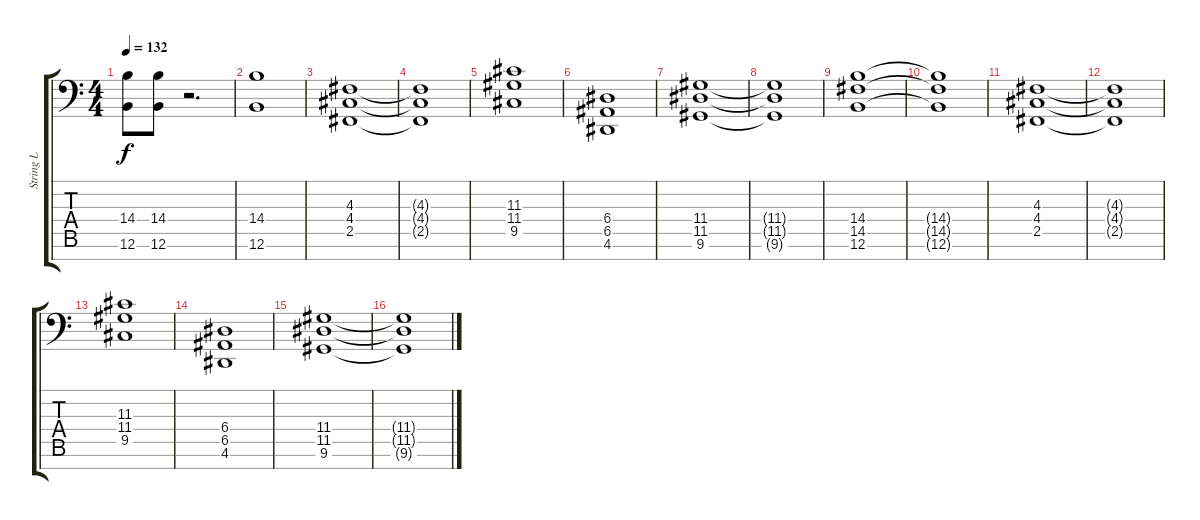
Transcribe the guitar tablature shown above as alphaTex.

\track ("String L" "String L") {instrument synthstrings2}
\staff {score tabs}
\tuning (B3 Gb3 D3 A2 E2 B1 Gb1) {hide}
\ts (4 4)
\tempo 132
\clef f4
\ks c
(14.4 12.6).8{dy f} (14.4 12.6).8 r.2{d} |
(14.4 12.6).1 |
(4.3 4.4 2.5).1 |
(4.3{t} 4.4{t} 2.5{t}).1 |
(11.3 11.4 9.5).1 |
(6.4 6.5 4.6).1 |
(11.4 11.5 9.6).1 |
(11.4{t} 11.5{t} 9.6{t}).1 |
(14.4 14.5 12.6).1 |
(14.4{t} 14.5{t} 12.6{t}).1 |
(4.3 4.4 2.5).1 |
(4.3{t} 4.4{t} 2.5{t}).1 |
(11.3 11.4 9.5).1 |
(6.4 6.5 4.6).1 |
(11.4 11.5 9.6).1 |
(11.4{t} 11.5{t} 9.6{t}).1
